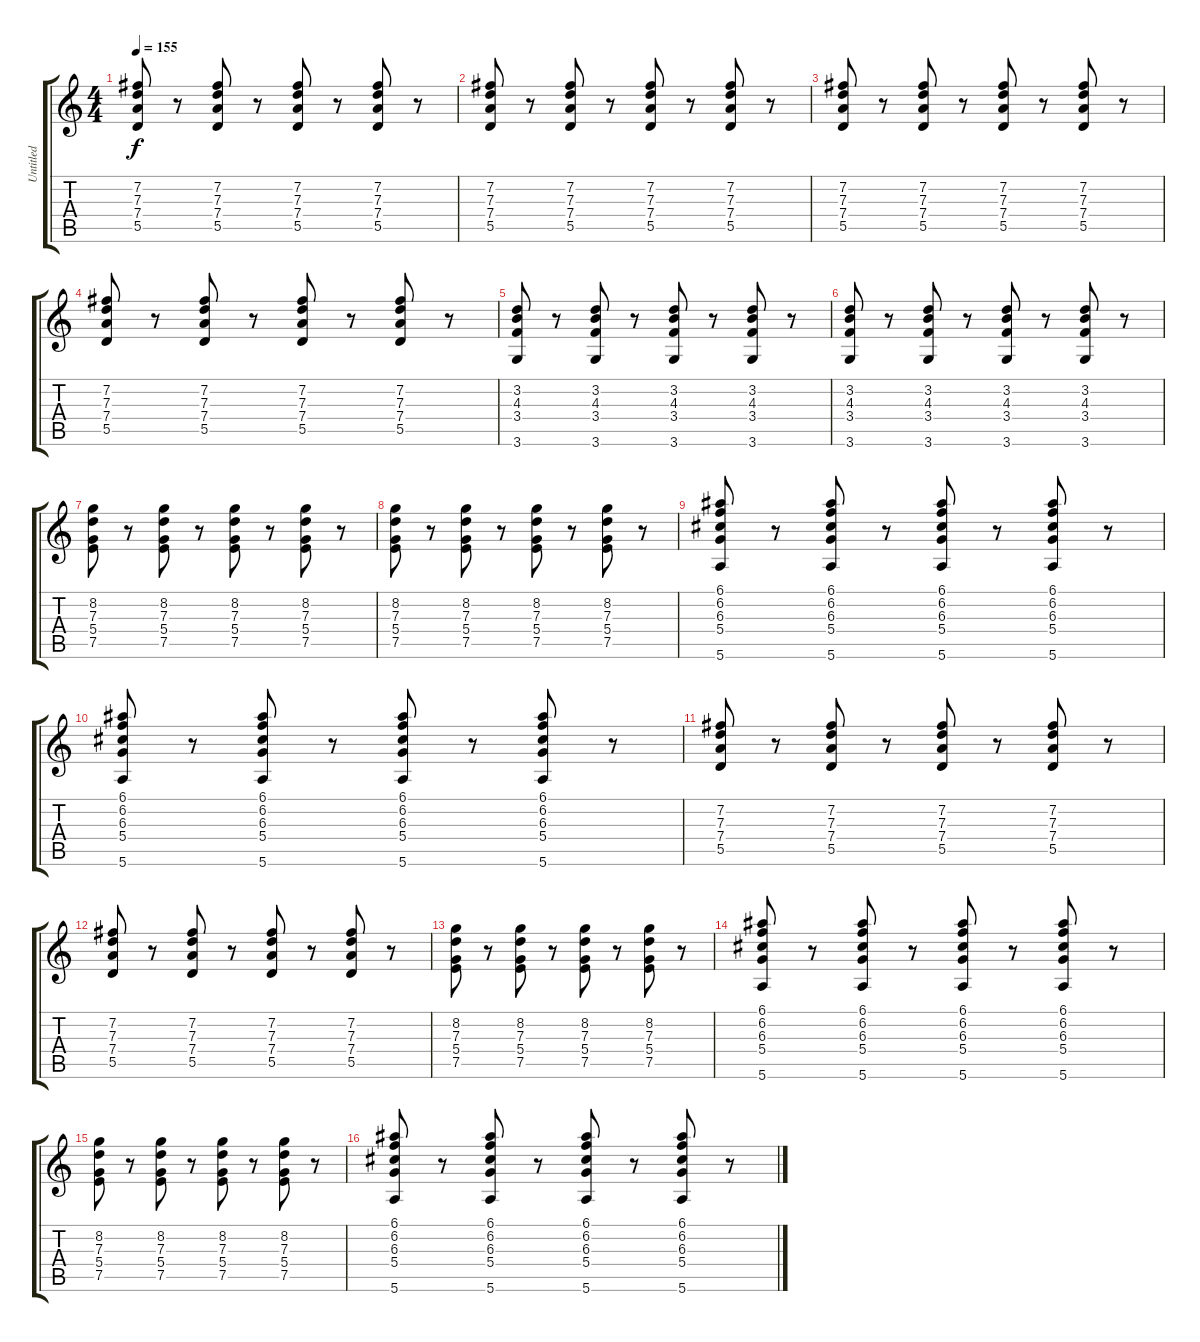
\track ("Untitled" "Untitled") {instrument acousticguitarnylon}
\staff {score tabs}
\tuning (E4 B3 G3 D3 A2 E2) {hide}
\ts (4 4)
\tempo 155
\clef g2
\ks c
(7.2 7.3 7.4 5.5).8{dy f} r.8 (7.2 7.3 7.4 5.5).8 r.8 (7.2 7.3 7.4 5.5).8 r.8 (7.2 7.3 7.4 5.5).8 r.8 |
(7.2 7.3 7.4 5.5).8 r.8 (7.2 7.3 7.4 5.5).8 r.8 (7.2 7.3 7.4 5.5).8 r.8 (7.2 7.3 7.4 5.5).8 r.8 |
(7.2 7.3 7.4 5.5).8 r.8 (7.2 7.3 7.4 5.5).8 r.8 (7.2 7.3 7.4 5.5).8 r.8 (7.2 7.3 7.4 5.5).8 r.8 |
(7.2 7.3 7.4 5.5).8 r.8 (7.2 7.3 7.4 5.5).8 r.8 (7.2 7.3 7.4 5.5).8 r.8 (7.2 7.3 7.4 5.5).8 r.8 |
(3.2 4.3 3.4 3.6).8 r.8 (3.2 4.3 3.4 3.6).8 r.8 (3.2 4.3 3.4 3.6).8 r.8 (3.2 4.3 3.4 3.6).8 r.8 |
(3.2 4.3 3.4 3.6).8 r.8 (3.2 4.3 3.4 3.6).8 r.8 (3.2 4.3 3.4 3.6).8 r.8 (3.2 4.3 3.4 3.6).8 r.8 |
(8.2 7.3 5.4 7.5).8 r.8 (8.2 7.3 5.4 7.5).8 r.8 (8.2 7.3 5.4 7.5).8 r.8 (8.2 7.3 5.4 7.5).8 r.8 |
(8.2 7.3 5.4 7.5).8 r.8 (8.2 7.3 5.4 7.5).8 r.8 (8.2 7.3 5.4 7.5).8 r.8 (8.2 7.3 5.4 7.5).8 r.8 |
(6.1 6.2 6.3 5.4 5.6).8 r.8 (6.1 6.2 6.3 5.4 5.6).8 r.8 (6.1 6.2 6.3 5.4 5.6).8 r.8 (6.1 6.2 6.3 5.4 5.6).8 r.8 |
(6.1 6.2 6.3 5.4 5.6).8 r.8 (6.1 6.2 6.3 5.4 5.6).8 r.8 (6.1 6.2 6.3 5.4 5.6).8 r.8 (6.1 6.2 6.3 5.4 5.6).8 r.8 |
(7.2 7.3 7.4 5.5).8 r.8 (7.2 7.3 7.4 5.5).8 r.8 (7.2 7.3 7.4 5.5).8 r.8 (7.2 7.3 7.4 5.5).8 r.8 |
(7.2 7.3 7.4 5.5).8 r.8 (7.2 7.3 7.4 5.5).8 r.8 (7.2 7.3 7.4 5.5).8 r.8 (7.2 7.3 7.4 5.5).8 r.8 |
(8.2 7.3 5.4 7.5).8 r.8 (8.2 7.3 5.4 7.5).8 r.8 (8.2 7.3 5.4 7.5).8 r.8 (8.2 7.3 5.4 7.5).8 r.8 |
(6.1 6.2 6.3 5.4 5.6).8 r.8 (6.1 6.2 6.3 5.4 5.6).8 r.8 (6.1 6.2 6.3 5.4 5.6).8 r.8 (6.1 6.2 6.3 5.4 5.6).8 r.8 |
(8.2 7.3 5.4 7.5).8 r.8 (8.2 7.3 5.4 7.5).8 r.8 (8.2 7.3 5.4 7.5).8 r.8 (8.2 7.3 5.4 7.5).8 r.8 |
(6.1 6.2 6.3 5.4 5.6).8 r.8 (6.1 6.2 6.3 5.4 5.6).8 r.8 (6.1 6.2 6.3 5.4 5.6).8 r.8 (6.1 6.2 6.3 5.4 5.6).8 r.8
